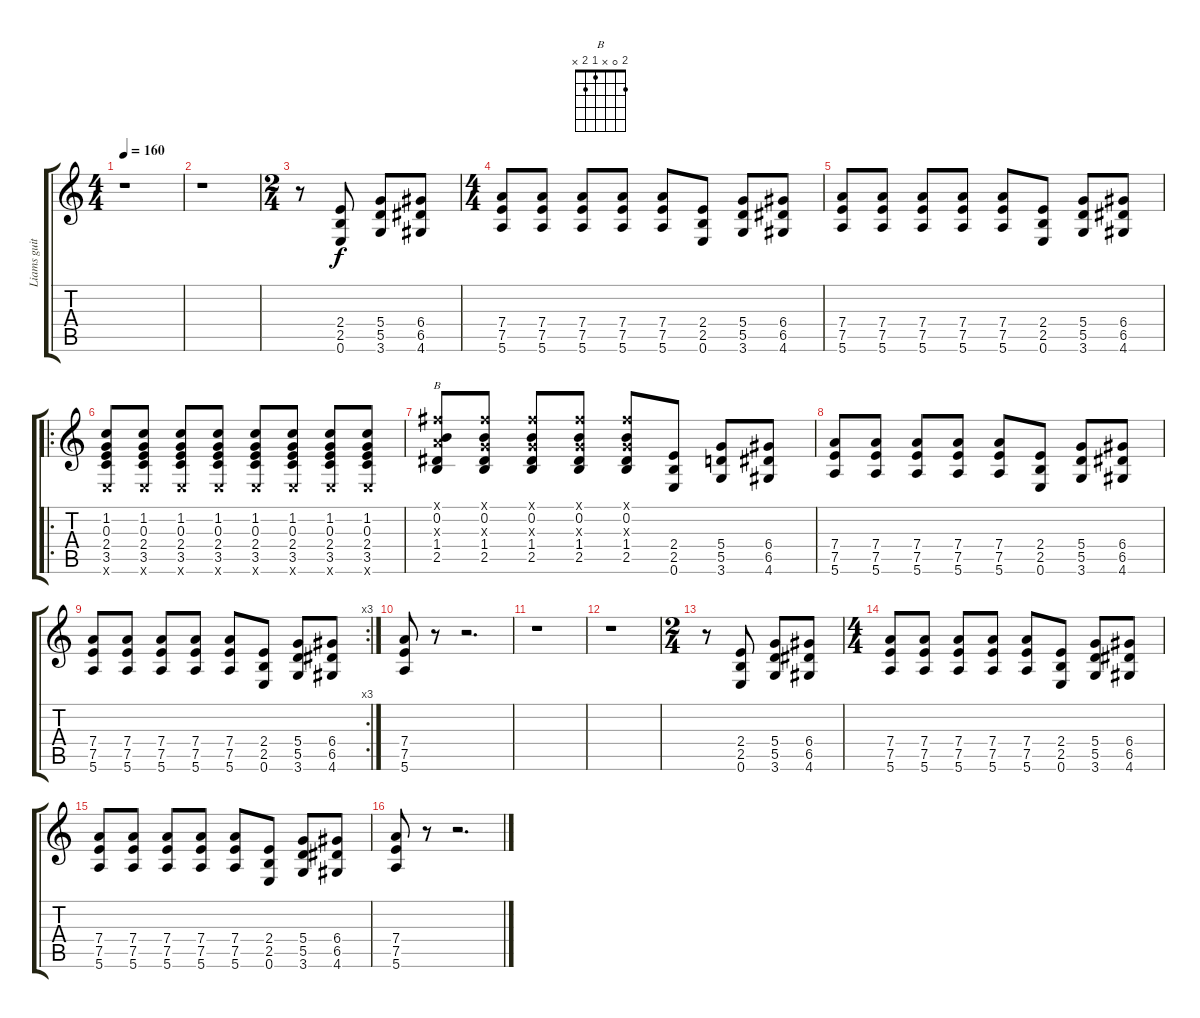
\track ("Liams guitar" "Liams guit") {instrument distortionguitar}
\staff {score tabs}
\tuning (E4 B3 G3 D3 A2 E2) {hide}
\chord ("B" 2 0 x 1 2 x)
\ts (4 4)
\tempo 160
\clef g2
\ks c
r.1{dy f} |
r.1 |
\ts (2 4)
r.8 (2.4 2.5 0.6).8 (5.4 5.5 3.6).8 (6.4 6.5 4.6).8 |
\ts (4 4)
(7.4 7.5 5.6).8 (7.4 7.5 5.6).8 (7.4 7.5 5.6).8 (7.4 7.5 5.6).8 (7.4 7.5 5.6).8 (2.4 2.5 0.6).8 (5.4 5.5 3.6).8 (6.4 6.5 4.6).8 |
(7.4 7.5 5.6).8 (7.4 7.5 5.6).8 (7.4 7.5 5.6).8 (7.4 7.5 5.6).8 (7.4 7.5 5.6).8 (2.4 2.5 0.6).8 (5.4 5.5 3.6).8 (6.4 6.5 4.6).8 |
\ro
(1.2 0.3 2.4 3.5 0.6{x}).8 (1.2 0.3 2.4 3.5 0.6{x}).8 (1.2 0.3 2.4 3.5 0.6{x}).8 (1.2 0.3 2.4 3.5 0.6{x}).8 (1.2 0.3 2.4 3.5 0.6{x}).8 (1.2 0.3 2.4 3.5 0.6{x}).8 (1.2 0.3 2.4 3.5 0.6{x}).8 (1.2 0.3 2.4 3.5 0.6{x}).8 |
(2.1{x} 0.2 2.3{x} 1.4 2.5).8{ch "B"} (2.1{x} 0.2 0.3{x} 1.4 2.5).8 (2.1{x} 0.2 0.3{x} 1.4 2.5).8 (2.1{x} 0.2 0.3{x} 1.4 2.5).8 (2.1{x} 0.2 0.3{x} 1.4 2.5).8 (2.4 2.5 0.6).8 (5.4 5.5 3.6).8 (6.4 6.5 4.6).8 |
(7.4 7.5 5.6).8 (7.4 7.5 5.6).8 (7.4 7.5 5.6).8 (7.4 7.5 5.6).8 (7.4 7.5 5.6).8 (2.4 2.5 0.6).8 (5.4 5.5 3.6).8 (6.4 6.5 4.6).8 |
\rc 3
(7.4 7.5 5.6).8 (7.4 7.5 5.6).8 (7.4 7.5 5.6).8 (7.4 7.5 5.6).8 (7.4 7.5 5.6).8 (2.4 2.5 0.6).8 (5.4 5.5 3.6).8 (6.4 6.5 4.6).8 |
(7.4 7.5 5.6).8 r.8 r.2{d} |
r.1 |
r.1 |
\ts (2 4)
r.8 (2.4 2.5 0.6).8 (5.4 5.5 3.6).8 (6.4 6.5 4.6).8 |
\ts (4 4)
(7.4 7.5 5.6).8 (7.4 7.5 5.6).8 (7.4 7.5 5.6).8 (7.4 7.5 5.6).8 (7.4 7.5 5.6).8 (2.4 2.5 0.6).8 (5.4 5.5 3.6).8 (6.4 6.5 4.6).8 |
(7.4 7.5 5.6).8 (7.4 7.5 5.6).8 (7.4 7.5 5.6).8 (7.4 7.5 5.6).8 (7.4 7.5 5.6).8 (2.4 2.5 0.6).8 (5.4 5.5 3.6).8 (6.4 6.5 4.6).8 |
(7.4 7.5 5.6).8 r.8 r.2{d}
